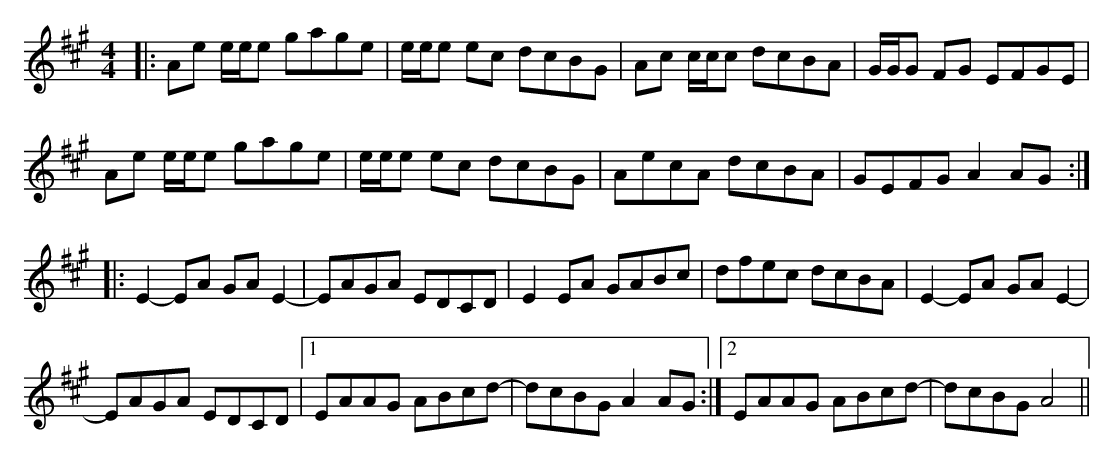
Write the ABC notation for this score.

X:1
M:4/4
K:A
|:Ae e/e/e gage|e/e/e ec dcBG|Ac c/c/c dcBA|G/G/G FG EFGE|
Ae e/e/e gage|e/e/e ec dcBG|AecA dcBA|GEFG A2 AG:|
|:E2-EA GA E2-|EAGA EDCD|E2 EA GABc|dfec dcBA|E2-EA GA E2-|
EAGA EDCD|1 EAAG ABcd-|dcBG A2 AG:|2 EAAG ABcd-|dcBG A4||
